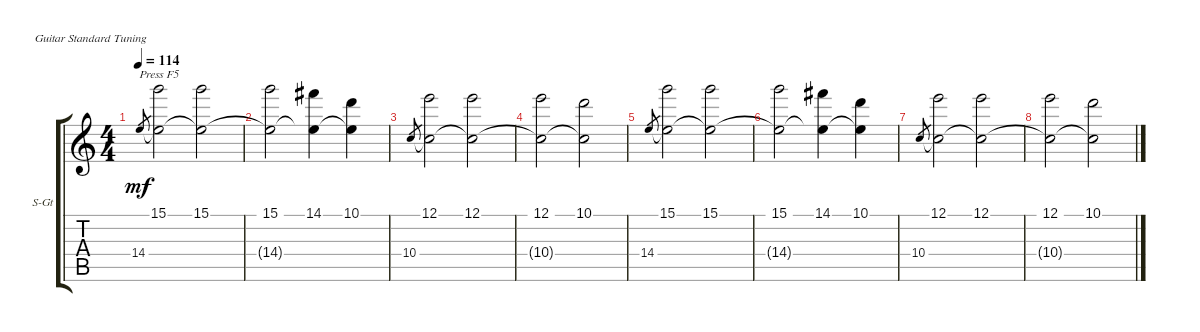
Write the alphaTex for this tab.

\defaultSystemsLayout 4
\bracketExtendMode groupsimilarinstruments
\firstSystemTrackNameOrientation horizontal
\otherSystemsTrackNameOrientation horizontal
\track ("Steel Guitar" "S-Gt") {instrument acousticguitarsteel}
\staff {score tabs}
\tuning (E4 B3 G3 D3 A2 E2)
\ts (4 4)
\tempo 114
\clef g2
\ks c
14.4.8{txt "Press F5" gr dy mf instrument acousticguitarsteel} (15.1 14.4{t}).2 (15.1 14.4{t}).2 |
(15.1 14.4{t}).2 (14.1 14.4{t}).4 (10.1 14.4{t}).4 |
10.4.8{gr} (12.1 10.4{t}).2 (12.1 10.4{t}).2 |
(12.1 10.4{t}).2 (10.1 10.4{t}).2 |
14.4.8{gr} (15.1 14.4{t}).2 (15.1 14.4{t}).2 |
(15.1 14.4{t}).2 (14.1 14.4{t}).4 (10.1 14.4{t}).4 |
10.4.8{gr} (12.1 10.4{t}).2 (12.1 10.4{t}).2 |
(12.1 10.4{t}).2 (10.1 10.4{t}).2
